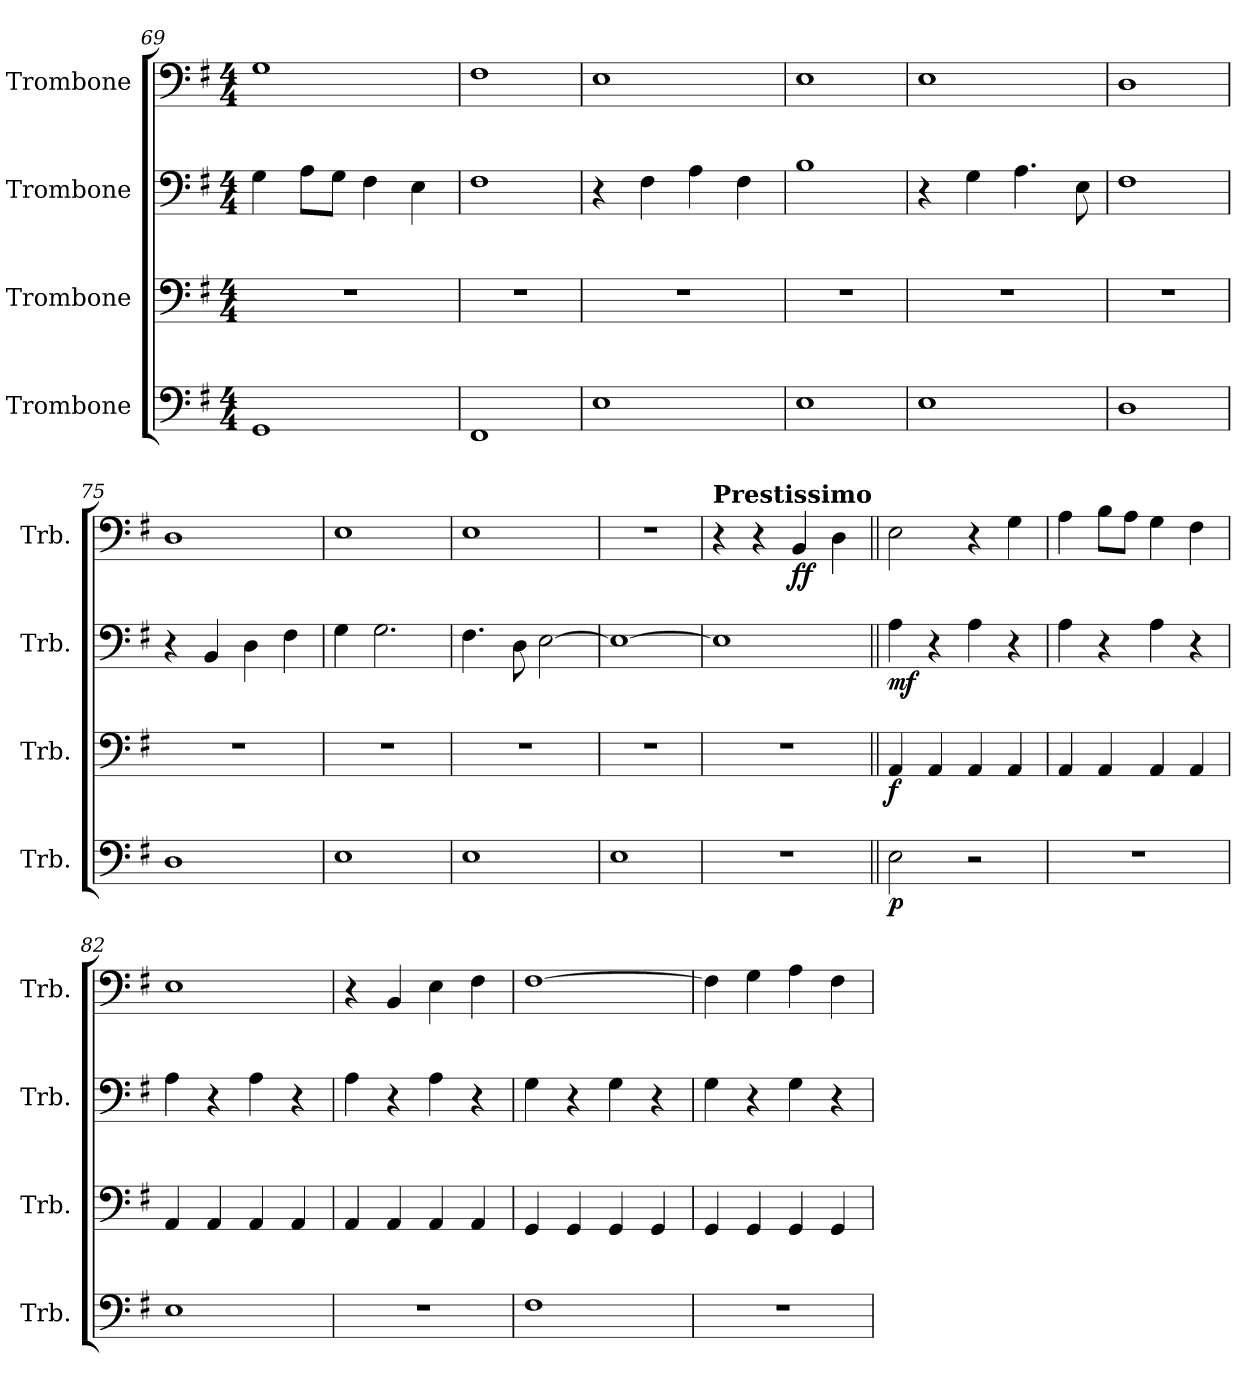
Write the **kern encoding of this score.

**kern	**dynam	**kern	**dynam	**kern	**dynam	**kern	**dynam
*part4	*part4	*part3	*part3	*part2	*part2	*part1	*part1
*staff4	*staff4	*staff3	*staff3	*staff2	*staff2	*staff1	*staff1
*I"Trombone	*	*I"Trombone	*	*I"Trombone	*	*I"Trombone	*
*I'Trb.	*	*I'Trb.	*	*I'Trb.	*	*I'Trb.	*
*clefF4	*	*clefF4	*	*clefF4	*	*clefF4	*
*k[f#]	*	*k[f#]	*	*k[f#]	*	*k[f#]	*
*M4/4	*	*M4/4	*	*M4/4	*	*M4/4	*
=69	=69	=69	=69	=69	=69	=69	=69
1GG	.	1r	.	4G\	.	1G	.
.	.	.	.	8A\L	.	.	.
.	.	.	.	8G\J	.	.	.
.	.	.	.	4F#\	.	.	.
.	.	.	.	4E\	.	.	.
=70	=70	=70	=70	=70	=70	=70	=70
1FF#	.	1r	.	1F#	.	1F#	.
!!LO:LB:g=z
=71	=71	=71	=71	=71	=71	=71	=71
1E	.	1r	.	4r	.	1E	.
.	.	.	.	4F#\	.	.	.
.	.	.	.	4A\	.	.	.
.	.	.	.	4F#\	.	.	.
=72	=72	=72	=72	=72	=72	=72	=72
1E	.	1r	.	1B	.	1E	.
=73	=73	=73	=73	=73	=73	=73	=73
1E	.	1r	.	4r	.	1E	.
.	.	.	.	4G\	.	.	.
.	.	.	.	4.A\	.	.	.
.	.	.	.	8E\	.	.	.
=74	=74	=74	=74	=74	=74	=74	=74
1D	.	1r	.	1F#	.	1D	.
=75	=75	=75	=75	=75	=75	=75	=75
1D	.	1r	.	4r	.	1D	.
.	.	.	.	4BB/	.	.	.
.	.	.	.	4D\	.	.	.
.	.	.	.	4F#\	.	.	.
=76	=76	=76	=76	=76	=76	=76	=76
1E	.	1r	.	4G\	.	1E	.
.	.	.	.	2.G\	.	.	.
=77	=77	=77	=77	=77	=77	=77	=77
1E	.	1r	.	4.F#\	.	1E	.
.	.	.	.	8D\	.	.	.
.	.	.	.	[2E\	.	.	.
=78	=78	=78	=78	=78	=78	=78	=78
1E	.	1r	.	1E_	.	1r	.
=79	=79	=79	=79	=79	=79	=79	=79
!	!	!	!	!	!	!LO:TX:a:B:t=Prestissimo	!
1r	.	1r	.	1E]	.	4r	.
.	.	.	.	.	.	4r	.
!	!	!	!	!	!	!	!LO:DY:b
.	.	.	.	.	.	4BB/	ff
.	.	.	.	.	.	4D\	.
=80||	=80||	=80||	=80||	=80||	=80||	=80||	=80||
!	!LO:DY:b	!	!LO:DY:b	!	!LO:DY:b	!	!
2E\	p	4AA/	f	4A\	mf	2E\	.
.	.	4AA/	.	4r	.	.	.
2r	.	4AA/	.	4A\	.	4r	.
.	.	4AA/	.	4r	.	4G\	.
!!LO:LB:g=z
=81	=81	=81	=81	=81	=81	=81	=81
1r	.	4AA/	.	4A\	.	4A\	.
.	.	4AA/	.	4r	.	8B\L	.
.	.	.	.	.	.	8A\J	.
.	.	4AA/	.	4A\	.	4G\	.
.	.	4AA/	.	4r	.	4F#\	.
=82	=82	=82	=82	=82	=82	=82	=82
1E	.	4AA/	.	4A\	.	1E	.
.	.	4AA/	.	4r	.	.	.
.	.	4AA/	.	4A\	.	.	.
.	.	4AA/	.	4r	.	.	.
=83	=83	=83	=83	=83	=83	=83	=83
1r	.	4AA/	.	4A\	.	4r	.
.	.	4AA/	.	4r	.	4BB/	.
.	.	4AA/	.	4A\	.	4E\	.
.	.	4AA/	.	4r	.	4F#\	.
=84	=84	=84	=84	=84	=84	=84	=84
1F#	.	4GG/	.	4G\	.	[1F#	.
.	.	4GG/	.	4r	.	.	.
.	.	4GG/	.	4G\	.	.	.
.	.	4GG/	.	4r	.	.	.
=85	=85	=85	=85	=85	=85	=85	=85
1r	.	4GG/	.	4G\	.	4F#\]	.
.	.	4GG/	.	4r	.	4G\	.
.	.	4GG/	.	4G\	.	4A\	.
.	.	4GG/	.	4r	.	4F#\	.
=	=	=	=	=	=	=	=
*-	*-	*-	*-	*-	*-	*-	*-
